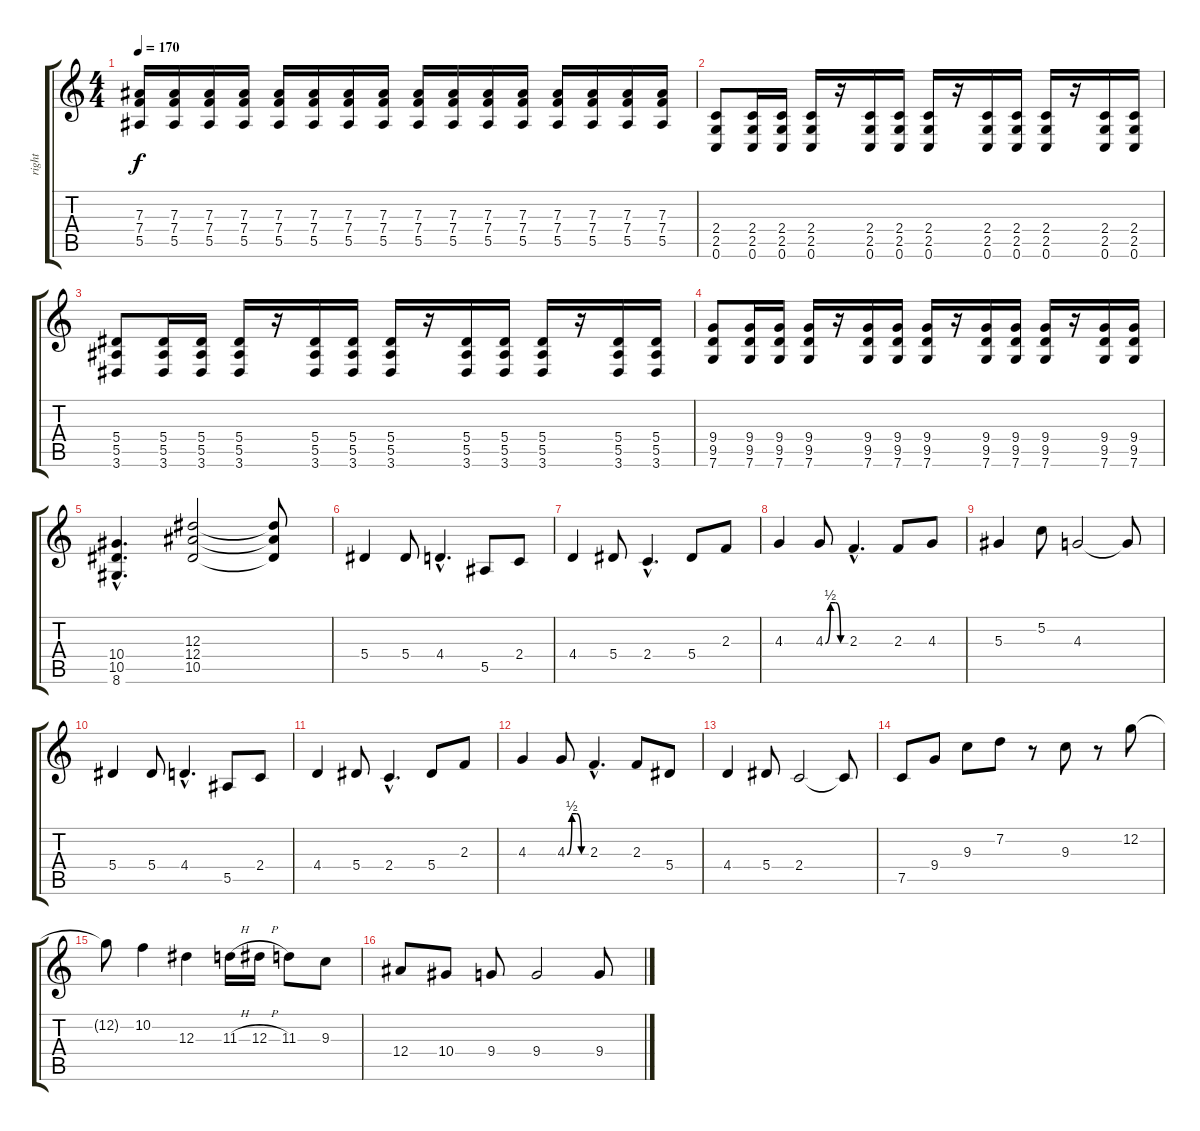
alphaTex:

\track ("right" "right") {instrument overdrivenguitar}
\staff {score tabs}
\tuning (C4 G3 Eb3 Bb2 F2 C2) {hide}
\ts (4 4)
\tempo 170
\clef g2
\ks c
(7.3 7.4 5.5).16{dy f} (7.3 7.4 5.5).16 (7.3 7.4 5.5).16 (7.3 7.4 5.5).16 (7.3 7.4 5.5).16 (7.3 7.4 5.5).16 (7.3 7.4 5.5).16 (7.3 7.4 5.5).16 (7.3 7.4 5.5).16 (7.3 7.4 5.5).16 (7.3 7.4 5.5).16 (7.3 7.4 5.5).16 (7.3 7.4 5.5).16 (7.3 7.4 5.5).16 (7.3 7.4 5.5).16 (7.3 7.4 5.5).16 |
(2.4 2.5 0.6).8 (2.4 2.5 0.6).16 (2.4 2.5 0.6).16 (2.4 2.5 0.6).16 r.16 (2.4 2.5 0.6).16 (2.4 2.5 0.6).16 (2.4 2.5 0.6).16 r.16 (2.4 2.5 0.6).16 (2.4 2.5 0.6).16 (2.4 2.5 0.6).16 r.16 (2.4 2.5 0.6).16 (2.4 2.5 0.6).16 |
(5.4 5.5 3.6).8 (5.4 5.5 3.6).16 (5.4 5.5 3.6).16 (5.4 5.5 3.6).16 r.16 (5.4 5.5 3.6).16 (5.4 5.5 3.6).16 (5.4 5.5 3.6).16 r.16 (5.4 5.5 3.6).16 (5.4 5.5 3.6).16 (5.4 5.5 3.6).16 r.16 (5.4 5.5 3.6).16 (5.4 5.5 3.6).16 |
(9.4 9.5 7.6).8 (9.4 9.5 7.6).16 (9.4 9.5 7.6).16 (9.4 9.5 7.6).16 r.16 (9.4 9.5 7.6).16 (9.4 9.5 7.6).16 (9.4 9.5 7.6).16 r.16 (9.4 9.5 7.6).16 (9.4 9.5 7.6).16 (9.4 9.5 7.6).16 r.16 (9.4 9.5 7.6).16 (9.4 9.5 7.6).16 |
(10.4{hac} 10.5{hac} 8.6{hac}).4{d} (12.3 12.4 10.5).2 (12.3{t} 12.4{t} 10.5{t}).8 |
5.4.4 5.4.8 4.4{hac}.4{d} 5.5.8 2.4.8 |
4.4.4 5.4.8 2.4{hac}.4{d} 5.4.8 2.3.8 |
4.3.4 4.3{be (custom 0 0 15 2 30 2 45 0 60 0)}.8 2.3{hac}.4{d} 2.3.8 4.3.8 |
5.3.4 5.2.8 4.3.2 4.3{t}.8 |
5.4.4 5.4.8 4.4{hac}.4{d} 5.5.8 2.4.8 |
4.4.4 5.4.8 2.4{hac}.4{d} 5.4.8 2.3.8 |
4.3.4 4.3{be (custom 0 0 15 2 30 2 45 0 60 0)}.8 2.3{hac}.4{d} 2.3.8 5.4.8 |
4.4.4 5.4.8 2.4.2 2.4{t}.8 |
7.5.8 9.4.8 9.3.8 7.2.8 r.8 9.3.8 r.8 12.2.8 |
12.2{t}.8 10.2.4 12.3.4 11.3{h}.16 12.3{h}.16 11.3.8 9.3.8 |
12.4.8 10.4.8 9.4.8 9.4.2 9.4.8
